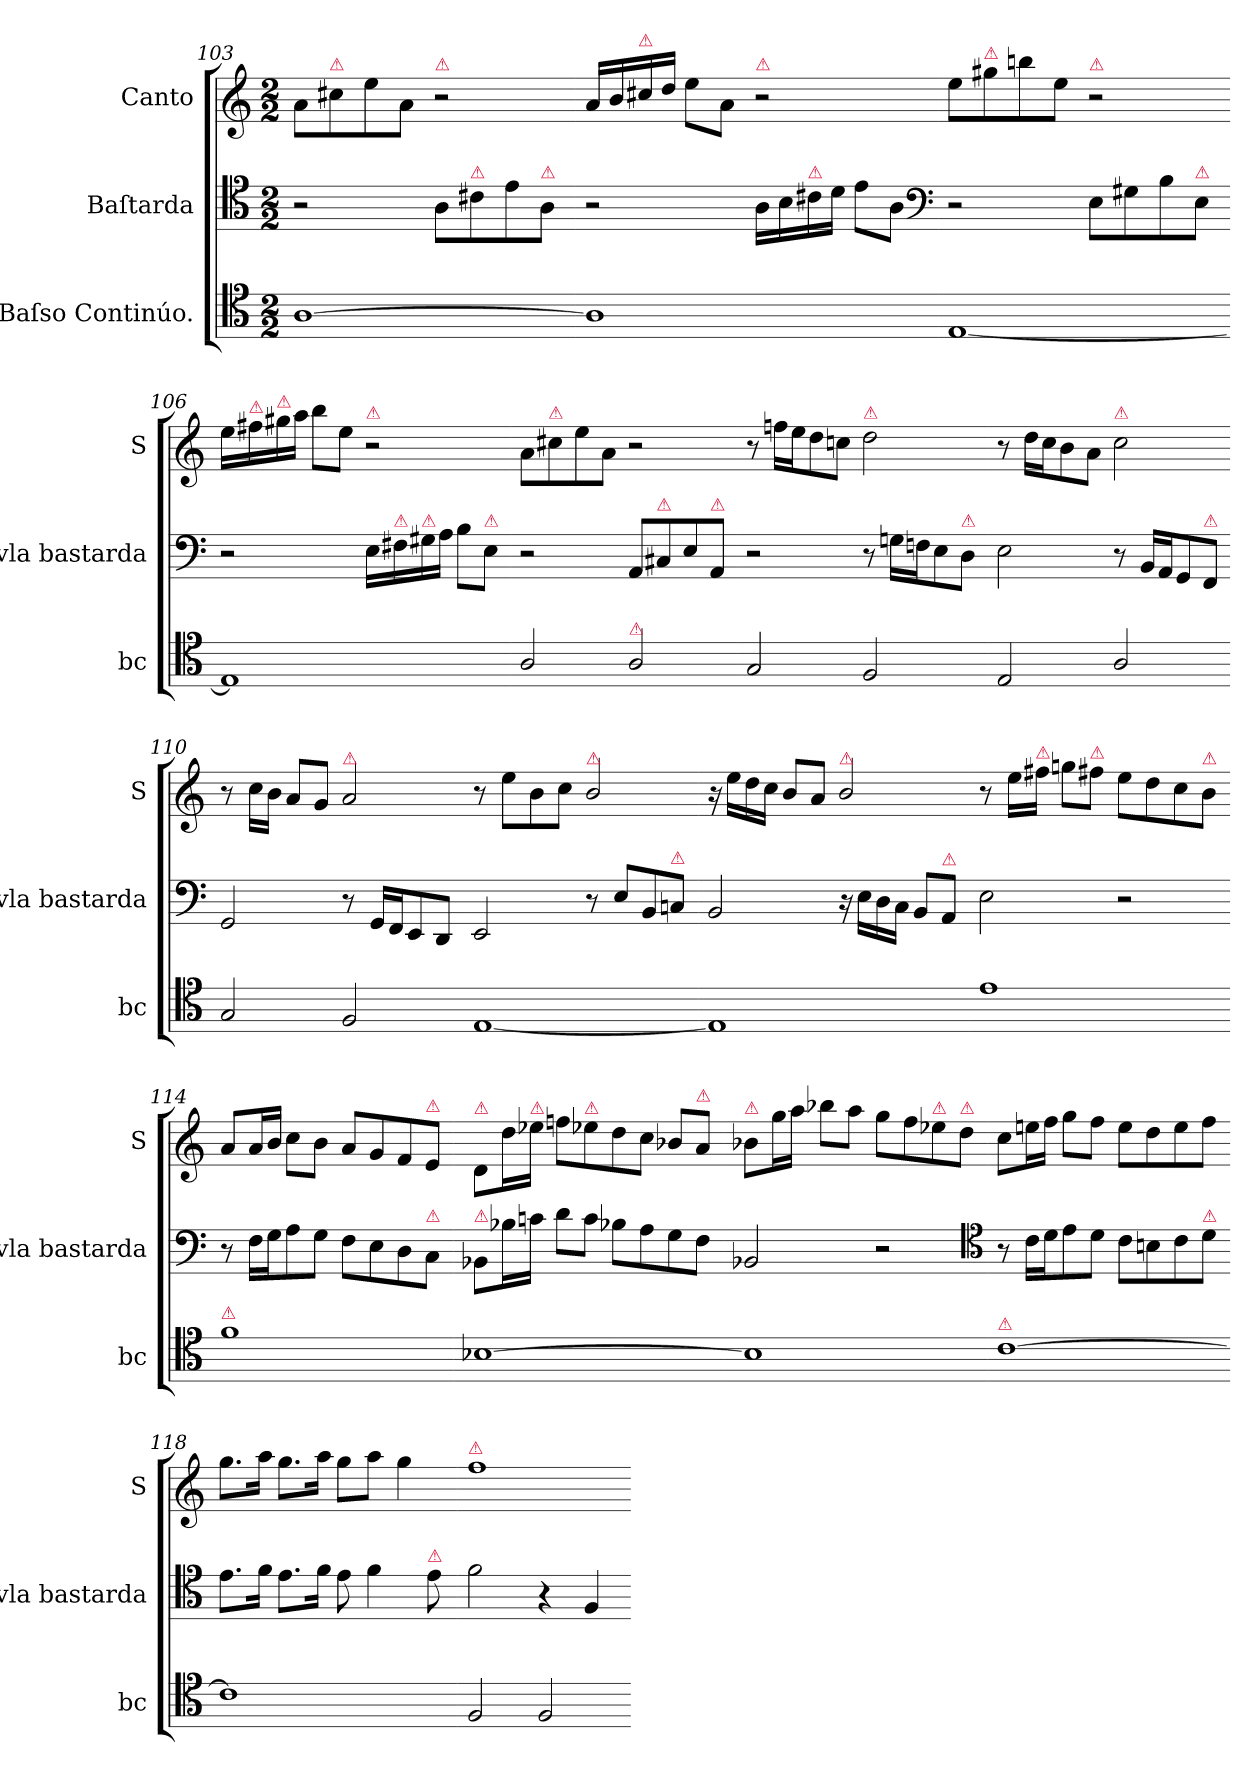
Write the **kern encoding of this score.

**kern	**kern	**kern
*part3	*part2	*part1
*staff3	*staff2	*staff1
*I"Baſso Continúo.	*I"Baſtarda	*I"Canto
*I'bc	*I'vla bastarda	*I'S
*clefC4	*clefC4	*clefG2
*k[]	*k[]	*k[]
*M2/2	*M2/2	*M2/2
=103	=103	=103
[1A	2r	8a\L
!	!	!LO:TX:a:color=crimson:t=⚠
.	.	8cc#X\
.	.	8ee\
.	.	8a\J
!	!	!LO:TX:a:color=crimson:t=⚠
.	8A\L	2r
!	!LO:TX:a:color=crimson:t=⚠	!
.	8c#X\	.
.	8e\	.
!	!LO:TX:a:color=crimson:t=⚠	!
.	8A\J	.
=104-	=104-	=104-
1A]	2r	16a/LL
.	.	16b/
!	!	!LO:TX:a:color=crimson:t=⚠
.	.	16cc#X/
.	.	16dd/JJ
.	.	8ee\L
.	.	8a\J
!	!	!LO:TX:a:color=crimson:t=⚠
.	16A\LL	2r
.	16B\	.
!	!LO:TX:a:color=crimson:t=⚠	!
.	16c#X\	.
.	16d\JJ	.
.	8e\L	.
.	8A\J	.
*	*clefF4	*
=105-	=105-	=105-
[1E	2r	8ee\L
!	!	!LO:TX:a:color=crimson:t=⚠
.	.	8gg#X\
.	.	8bbn\
.	.	8ee\J
!	!	!LO:TX:a:color=crimson:t=⚠
.	8E\L	2r
.	8G#X\	.
.	8B\	.
!	!LO:TX:a:color=crimson:t=⚠	!
.	8E\J	.
=106-	=106-	=106-
1E]	2r	16ee\LL
!	!	!LO:TX:a:color=crimson:t=⚠
.	.	16ff#X\
!	!	!LO:TX:a:color=crimson:t=⚠
.	.	16gg#X\
.	.	16aa\JJ
.	.	8bb\L
.	.	8ee\J
!	!	!LO:TX:a:color=crimson:t=⚠
.	16E\LL	2r
!	!LO:TX:a:color=crimson:t=⚠	!
.	16F#X\	.
!	!LO:TX:a:color=crimson:t=⚠	!
.	16G#X\	.
.	16A\JJ	.
.	8B\L	.
!	!LO:TX:a:color=crimson:t=⚠	!
.	8E\J	.
=107-	=107-	=107-
2A/	2r	8a\L
!	!	!LO:TX:a:color=crimson:t=⚠
.	.	8cc#X\
.	.	8ee\
.	.	8a\J
!LO:TX:a:color=crimson:t=⚠	!	!
2A/	8AA/L	2r
!	!LO:TX:a:color=crimson:t=⚠	!
.	8C#X/	.
.	8E/	.
!	!LO:TX:a:color=crimson:t=⚠	!
.	8AA/J	.
=108-	=108-	=108-
2G/	2r	8r
.	.	16ffn\LL
.	.	16ee\J
.	.	8dd\
.	.	8ccn\J
!	!	!LO:TX:a:color=crimson:t=⚠
2F/	8r	2dd\
.	16Gn\LL	.
.	16Fn\J	.
.	8E\	.
!	!LO:TX:a:color=crimson:t=⚠	!
.	8D\J	.
=109-	=109-	=109-
2E/	2E\	8r
.	.	16dd\LL
.	.	16cc\J
.	.	8b\
.	.	8a\J
!	!	!LO:TX:a:color=crimson:t=⚠
2A/	8r	2cc\
.	16BB/LL	.
.	16AA/J	.
.	8GG/	.
!	!LO:TX:a:color=crimson:t=⚠	!
.	8FF/J	.
=110-	=110-	=110-
2G/	2GG/	8r
.	.	16cc\LL
.	.	16b\JJ
.	.	8a/L
.	.	8g/J
!	!	!LO:TX:a:color=crimson:t=⚠
2F/	8r	2a/
.	16GG/LL	.
.	16FF/J	.
.	8EE/	.
.	8DD/J	.
=111-	=111-	=111-
[1E	2EE/	8r
.	.	8ee\L
.	.	8b\
.	.	8cc\J
!	!	!LO:TX:a:color=crimson:t=⚠
.	8r	2b/
.	8E/L	.
.	8BB/	.
!	!LO:TX:a:color=crimson:t=⚠	!
.	8Cn/J	.
=112-	=112-	=112-
1E]	2BB/	16r
.	.	16ee\LL
.	.	16dd\
.	.	16cc\JJ
.	.	8b/L
.	.	8a/J
!	!	!LO:TX:a:color=crimson:t=⚠
.	16r	2b/
.	16E\LL	.
.	16D\	.
.	16C\JJ	.
.	8BB/L	.
!	!LO:TX:a:color=crimson:t=⚠	!
.	8AA/J	.
=113-	=113-	=113-
1e	2E\	8r
.	.	16ee\LL
!	!	!LO:TX:a:color=crimson:t=⚠
.	.	16ff#X\JJ
.	.	8ggn\L
!	!	!LO:TX:a:color=crimson:t=⚠
.	.	8ff#X\J
.	2r	8ee\L
.	.	8dd\
.	.	8cc\
!	!	!LO:TX:a:color=crimson:t=⚠
.	.	8b\J
=114-	=114-	=114-
!LO:TX:a:color=crimson:t=⚠	!	!
1f	8r	8a/L
.	16F\LL	16a/L
.	16G\J	16b/JJ
.	8A\	8cc\L
.	8G\J	8b\J
.	8F\L	8a/L
.	8E\	8g/
.	8D\	8f/
!	!	!LO:TX:a:color=crimson:t=⚠
!	!LO:TX:a:color=crimson:t=⚠	!
.	8C\J	8e/J
=115-	=115-	=115-
!	!	!LO:TX:a:color=crimson:t=⚠
!	!LO:TX:a:color=crimson:t=⚠	!
[1B-X	8BB-X/L	8d/L
.	16B-X\L	16dd\L
!	!	!LO:TX:a:color=crimson:t=⚠
.	16cn\JJ	16ee-X\JJ
.	8d\L	8ffn\L
!	!	!LO:TX:a:color=crimson:t=⚠
.	8c\J	8ee-X\
.	8B-X\L	8dd\
.	8A\	8cc\J
.	8G\	8b-X/L
!	!	!LO:TX:a:color=crimson:t=⚠
.	8F\J	8a/J
=116-	=116-	=116-
!	!	!LO:TX:a:color=crimson:t=⚠
1B-]	2BB-X/	8b-X/L
.	.	16gg\L
.	.	16aa\JJ
.	.	8bb-X\L
.	.	8aa\J
.	2r	8gg\L
.	.	8ff\
!	!	!LO:TX:a:color=crimson:t=⚠
.	.	8ee-X\
!	!	!LO:TX:a:color=crimson:t=⚠
.	.	8dd\J
*	*clefC4	*
=117-	=117-	=117-
!LO:TX:a:color=crimson:t=⚠	!	!
[1c	8r	8cc\L
.	16c\LL	16een\L
.	16d\J	16ff\JJ
.	8e\	8gg\L
.	8d\J	8ff\J
.	8c\L	8ee\L
.	8Bn\	8dd\
.	8c\	8ee\
!	!LO:TX:a:color=crimson:t=⚠	!
.	8d\J	8ff\J
=118-	=118-	=118-
1c]	8.e\L	8.gg\L
.	16f\Jk	16aa\Jk
.	8.e\L	8.gg\L
.	16f\Jk	16aa\Jk
.	8e\	8gg\L
.	4f\	8aa\J
.	.	4gg\
!	!LO:TX:a:color=crimson:t=⚠	!
.	8e\	.
=119-	=119-	=119-
!	!	!LO:TX:a:color=crimson:t=⚠
2F/	2f\	1ff
2F/	4r	.
.	4F/	.
=-	=-	=-
*-	*-	*-
